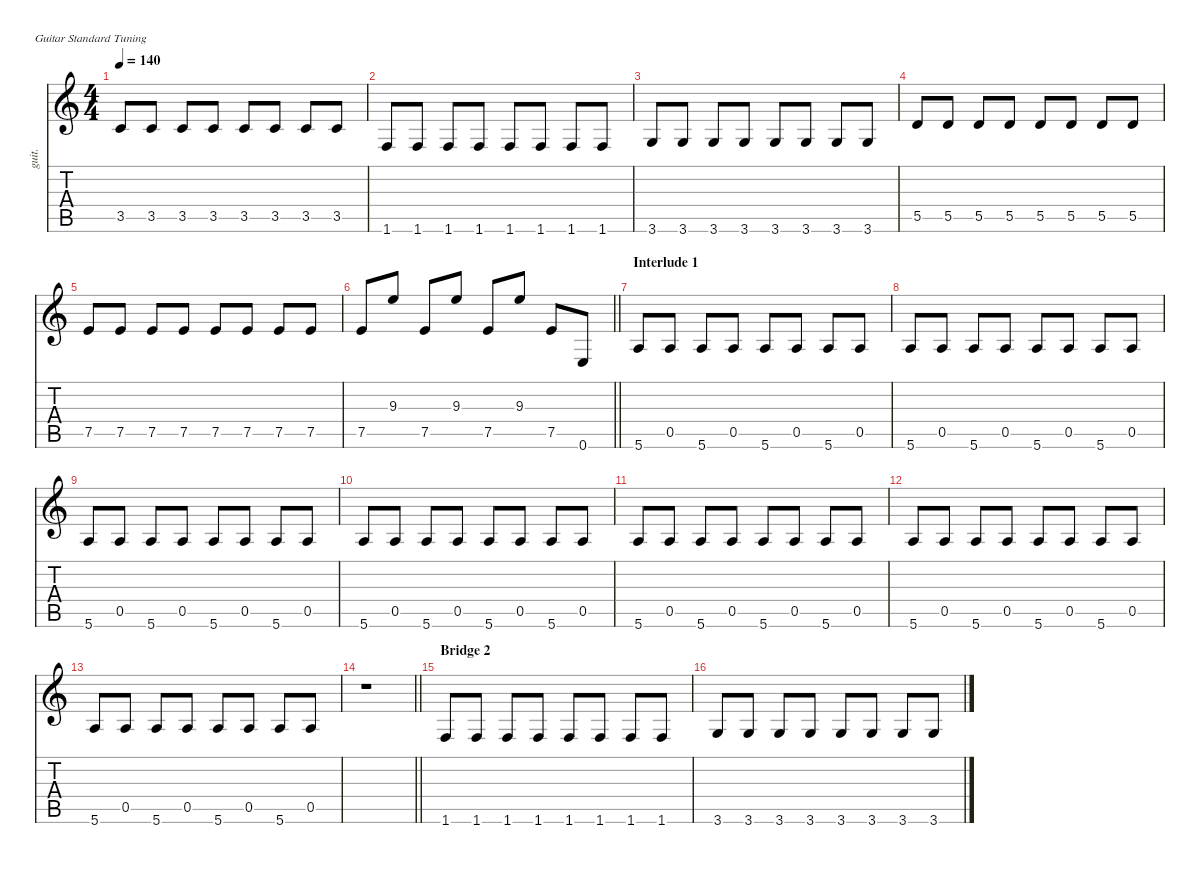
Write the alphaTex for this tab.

\defaultSystemsLayout 4
\hideDynamics
\bracketExtendMode nobrackets
\otherSystemsTrackNameOrientation horizontal
\track ("Guitar2" "guit.") {instrument acousticguitarnylon}
\staff {score tabs}
\tuning (E4 B3 G3 D3 A2 E2)
\ts (4 4)
\tempo 140
\clef g2
\ks aminor
3.5.8{dy mf} 3.5.8 3.5.8 3.5.8 3.5.8 3.5.8 3.5.8 3.5.8 |
1.6.8 1.6.8 1.6.8 1.6.8 1.6.8 1.6.8 1.6.8 1.6.8 |
3.6.8 3.6.8 3.6.8 3.6.8 3.6.8 3.6.8 3.6.8 3.6.8 |
5.5.8 5.5.8 5.5.8 5.5.8 5.5.8 5.5.8 5.5.8 5.5.8 |
7.5.8{dy mp} 7.5.8 7.5.8{dy mf} 7.5.8 7.5.8 7.5.8 7.5.8{dy f} 7.5.8 |
\barLineRight lightlight
7.5.8 9.3.8 7.5.8 9.3.8 7.5.8 9.3.8 7.5.8 0.6.8 |
\section ("" "Interlude 1")
5.6.8 0.5.8 5.6.8 0.5.8 5.6.8 0.5.8 5.6.8 0.5.8 |
5.6.8 0.5.8 5.6.8 0.5.8 5.6.8 0.5.8 5.6.8 0.5.8 |
5.6.8 0.5.8 5.6.8 0.5.8 5.6.8 0.5.8 5.6.8 0.5.8 |
5.6.8 0.5.8 5.6.8 0.5.8 5.6.8 0.5.8 5.6.8 0.5.8 |
5.6.8 0.5.8 5.6.8 0.5.8 5.6.8 0.5.8 5.6.8 0.5.8 |
5.6.8 0.5.8 5.6.8 0.5.8 5.6.8 0.5.8 5.6.8 0.5.8 |
5.6.8 0.5.8 5.6.8 0.5.8 5.6.8 0.5.8 5.6.8 0.5.8 |
\barLineRight lightlight
r.1 |
\section ("" "Bridge 2")
1.6.8 1.6.8 1.6.8 1.6.8 1.6.8 1.6.8 1.6.8 1.6.8 |
3.6.8{dy mf} 3.6.8 3.6.8 3.6.8 3.6.8 3.6.8 3.6.8 3.6.8
